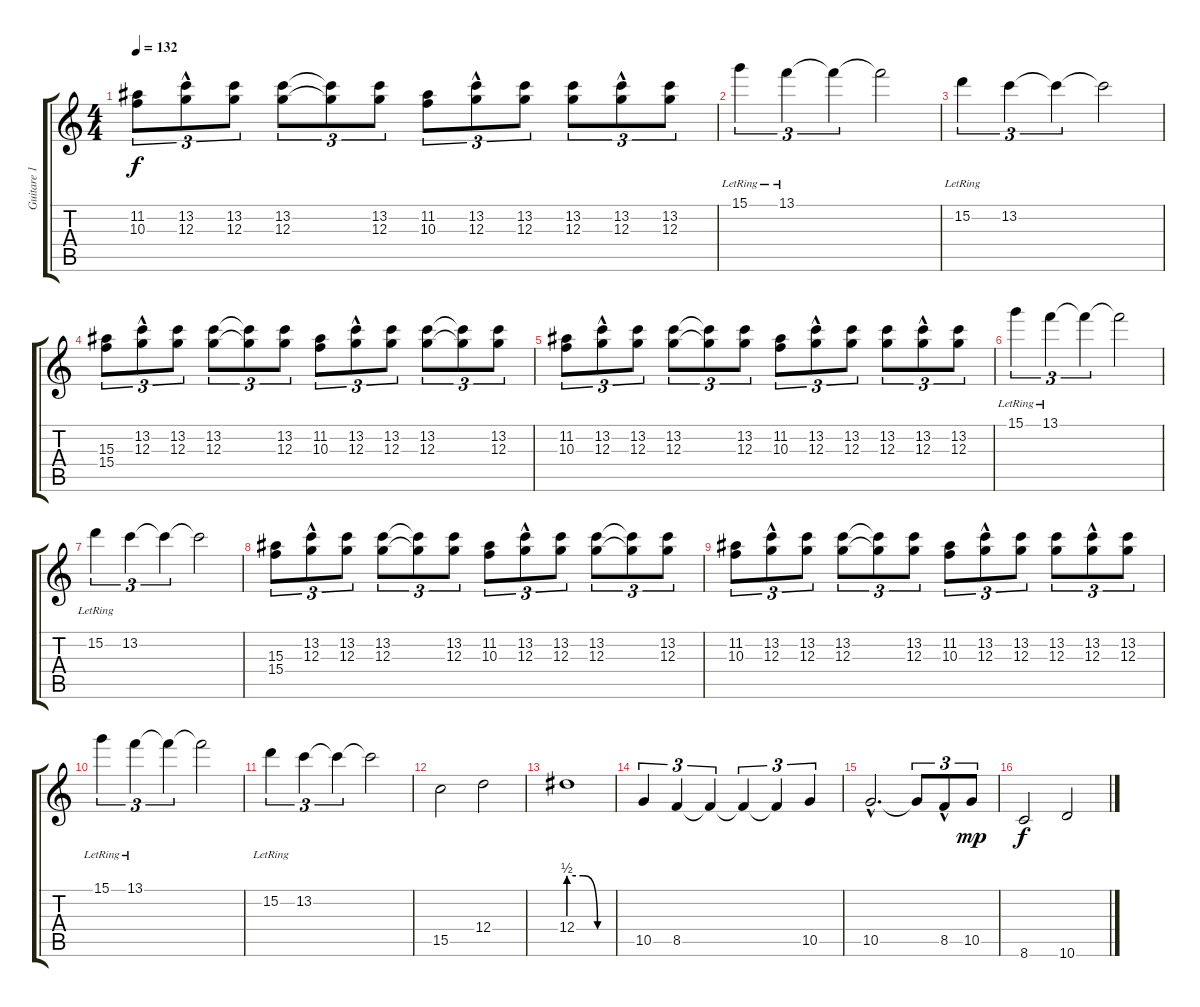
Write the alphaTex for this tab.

\track ("Guitare 1 (lead)" "Guitare 1 ") {instrument distortionguitar}
\staff {score tabs}
\tuning (E4 B3 G3 D3 A2 E2) {hide}
\ts (4 4)
\tempo 132
\clef g2
\ks c
(11.2 10.3).8{tu (3 2) dy f} (13.2{hac} 12.3{hac}).8{tu (3 2)} (13.2 12.3).8{tu (3 2)} (13.2 12.3).8{tu (3 2)} (13.2{t} 12.3{t}).8{tu (3 2)} (13.2 12.3).8{tu (3 2)} (11.2 10.3).8{tu (3 2)} (13.2{hac} 12.3{hac}).8{tu (3 2)} (13.2 12.3).8{tu (3 2)} (13.2 12.3).8{tu (3 2)} (13.2{hac} 12.3{hac}).8{tu (3 2)} (13.2 12.3).8{tu (3 2)} |
15.1{lr}.4{tu (3 2)} 13.1{lr}.4{tu (3 2)} 13.1{t}.4{tu (3 2)} 13.1{t}.2 |
15.2{lr}.4{tu (3 2)} 13.2.4{tu (3 2)} 13.2{t}.4{tu (3 2)} 13.2{t}.2 |
(15.3 15.4).8{tu (3 2)} (13.2{hac} 12.3{hac}).8{tu (3 2)} (13.2 12.3).8{tu (3 2)} (13.2 12.3).8{tu (3 2)} (13.2{t} 12.3{t}).8{tu (3 2)} (13.2 12.3).8{tu (3 2)} (11.2 10.3).8{tu (3 2)} (13.2{hac} 12.3{hac}).8{tu (3 2)} (13.2 12.3).8{tu (3 2)} (13.2 12.3).8{tu (3 2)} (13.2{t} 12.3{t}).8{tu (3 2)} (13.2 12.3).8{tu (3 2)} |
(11.2 10.3).8{tu (3 2)} (13.2{hac} 12.3{hac}).8{tu (3 2)} (13.2 12.3).8{tu (3 2)} (13.2 12.3).8{tu (3 2)} (13.2{t} 12.3{t}).8{tu (3 2)} (13.2 12.3).8{tu (3 2)} (11.2 10.3).8{tu (3 2)} (13.2{hac} 12.3{hac}).8{tu (3 2)} (13.2 12.3).8{tu (3 2)} (13.2 12.3).8{tu (3 2)} (13.2{hac} 12.3{hac}).8{tu (3 2)} (13.2 12.3).8{tu (3 2)} |
15.1{lr}.4{tu (3 2)} 13.1{lr}.4{tu (3 2)} 13.1{t}.4{tu (3 2)} 13.1{t}.2 |
15.2{lr}.4{tu (3 2)} 13.2.4{tu (3 2)} 13.2{t}.4{tu (3 2)} 13.2{t}.2 |
(15.3 15.4).8{tu (3 2)} (13.2{hac} 12.3{hac}).8{tu (3 2)} (13.2 12.3).8{tu (3 2)} (13.2 12.3).8{tu (3 2)} (13.2{t} 12.3{t}).8{tu (3 2)} (13.2 12.3).8{tu (3 2)} (11.2 10.3).8{tu (3 2)} (13.2{hac} 12.3{hac}).8{tu (3 2)} (13.2 12.3).8{tu (3 2)} (13.2 12.3).8{tu (3 2)} (13.2{t} 12.3{t}).8{tu (3 2)} (13.2 12.3).8{tu (3 2)} |
(11.2 10.3).8{tu (3 2)} (13.2{hac} 12.3{hac}).8{tu (3 2)} (13.2 12.3).8{tu (3 2)} (13.2 12.3).8{tu (3 2)} (13.2{t} 12.3{t}).8{tu (3 2)} (13.2 12.3).8{tu (3 2)} (11.2 10.3).8{tu (3 2)} (13.2{hac} 12.3{hac}).8{tu (3 2)} (13.2 12.3).8{tu (3 2)} (13.2 12.3).8{tu (3 2)} (13.2{hac} 12.3{hac}).8{tu (3 2)} (13.2 12.3).8{tu (3 2)} |
15.1{lr}.4{tu (3 2)} 13.1{lr}.4{tu (3 2)} 13.1{t}.4{tu (3 2)} 13.1{t}.2 |
15.2{lr}.4{tu (3 2)} 13.2.4{tu (3 2)} 13.2{t}.4{tu (3 2)} 13.2{t}.2 |
15.5.2 12.4.2 |
12.4{be (custom 0 2 20 2 40 0 60 0)}.1 |
10.5.4{tu (3 2)} 8.5.4{tu (3 2)} 8.5{t}.4{tu (3 2)} 8.5{t}.4{tu (3 2)} 8.5{t}.4{tu (3 2)} 10.5.4{tu (3 2)} |
10.5{hac}.2{d} 10.5{t}.8{tu (3 2)} 8.5{hac}.8{tu (3 2)} 10.5.8{tu (3 2) dy mp} |
8.6.2{dy f} 10.6.2
